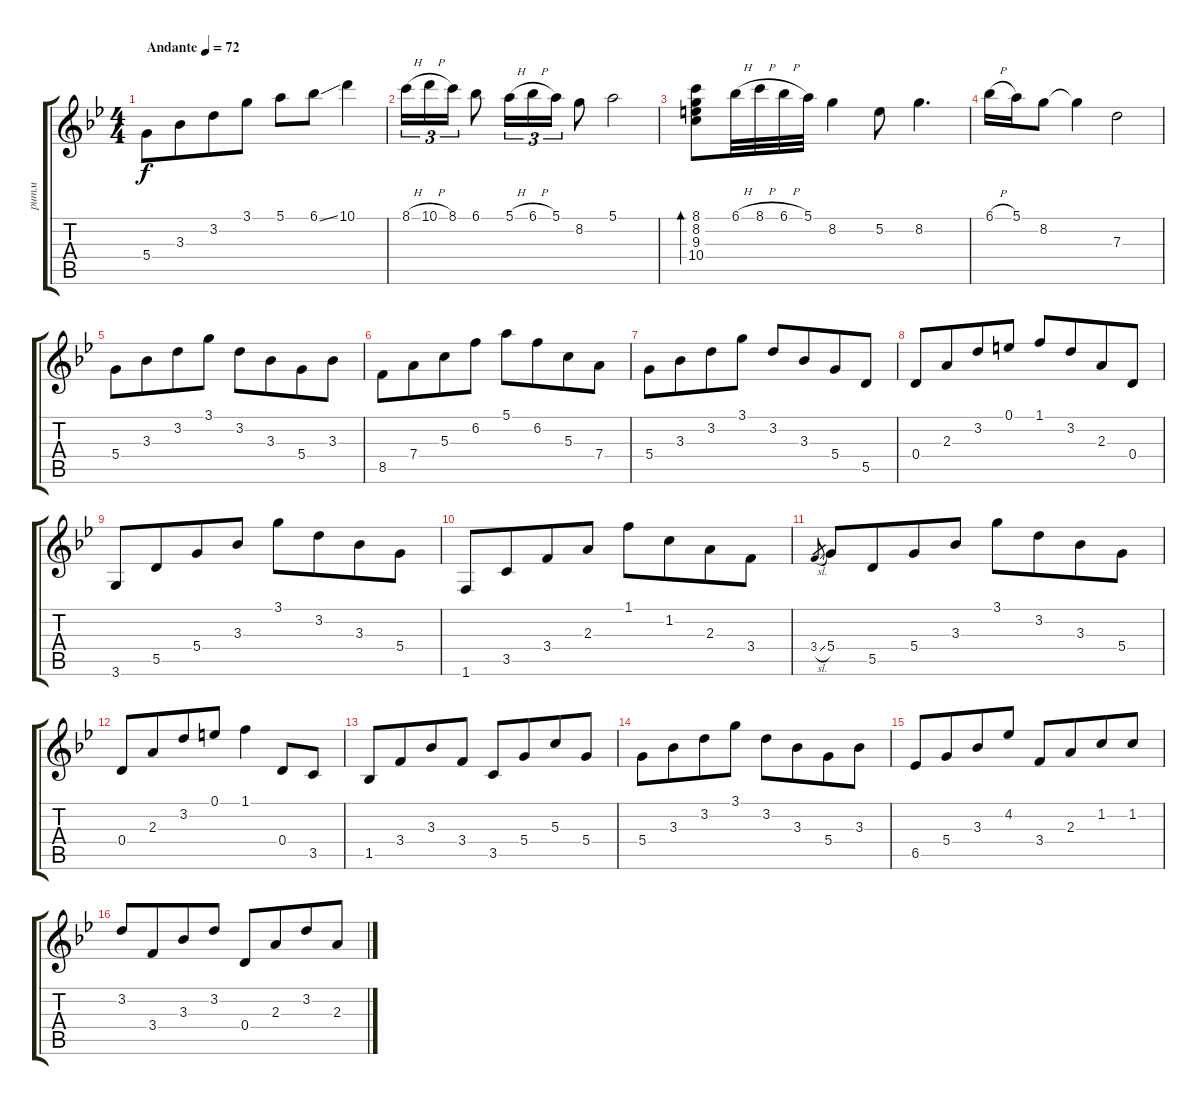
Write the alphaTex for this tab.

\track ("ритм" "ритм") {instrument acousticguitarsteel}
\staff {score tabs}
\tuning (E4 B3 G3 D3 A2 E2) {hide}
\ts (4 4)
\tempo (72 "Andante")
\clef g2
\ks gminor
5.4.8{dy f instrument acousticguitarsteel} 3.3.8{beam merge} 3.2.8 3.1.8 5.1.8 6.1{ss}.8 10.1.4 |
8.1{h}.16{tu (3 2)} 10.1{h}.16{tu (3 2)} 8.1.16{tu (3 2)} 6.1.8 5.1{h}.16{tu (3 2)} 6.1{h}.16{tu (3 2)} 5.1.16{tu (3 2)} 8.2.8 5.1.2 |
(8.1 8.2 9.3 10.4).8{bd 60} 6.1{h}.32 8.1{h}.32 6.1{h}.32 5.1.32 8.2.4 5.2.8 8.2.4{d} |
6.1{h}.16 5.1.16 8.2.8 8.2{t}.4 7.3.2 |
5.4.8 3.3.8{beam merge} 3.2.8 3.1.8 3.2.8 3.3.8{beam merge} 5.4.8 3.3.8 |
8.5.8 7.4.8{beam merge} 5.3.8 6.2.8 5.1.8 6.2.8{beam merge} 5.3.8 7.4.8 |
5.4.8 3.3.8{beam merge} 3.2.8 3.1.8 3.2.8 3.3.8{beam merge} 5.4.8 5.5.8 |
0.4.8 2.3.8{beam merge} 3.2.8 0.1.8 1.1.8 3.2.8{beam merge} 2.3.8 0.4.8 |
3.6.8 5.5.8{beam merge} 5.4.8 3.3.8 3.1.8 3.2.8{beam merge} 3.3.8 5.4.8 |
1.6.8 3.5.8{beam merge} 3.4.8 2.3.8 1.1.8 1.2.8{beam merge} 2.3.8 3.4.8 |
3.4{sl}.8{gr} 5.4.8 5.5.8{beam merge} 5.4.8 3.3.8 3.1.8 3.2.8{beam merge} 3.3.8 5.4.8 |
0.4.8 2.3.8{beam merge} 3.2.8 0.1.8 1.1.4 0.4.8 3.5.8 |
1.5.8 3.4.8{beam merge} 3.3.8 3.4.8 3.5.8 5.4.8{beam merge} 5.3.8 5.4.8 |
5.4.8 3.3.8{beam merge} 3.2.8 3.1.8 3.2.8 3.3.8{beam merge} 5.4.8 3.3.8 |
6.5.8 5.4.8{beam merge} 3.3.8 4.2.8 3.4.8 2.3.8{beam merge} 1.2.8 1.2.8 |
3.2.8 3.4.8{beam merge} 3.3.8 3.2.8 0.4.8 2.3.8{beam merge} 3.2.8 2.3.8
